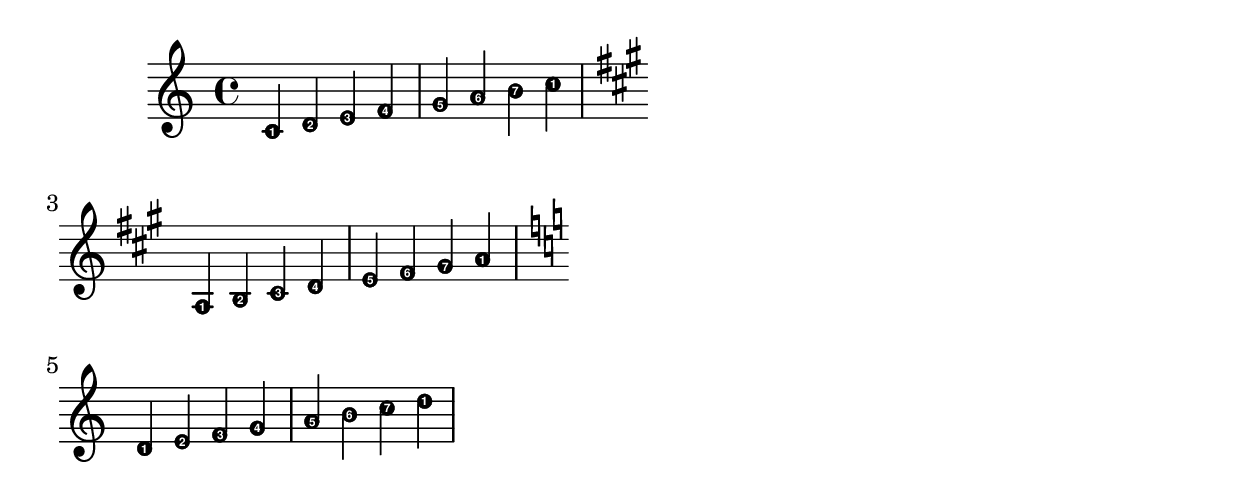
% DO NOT EDIT this file manually; it is automatically
% generated from Documentation/snippets/new
% Make any changes in Documentation/snippets/new/
% and then run scripts/auxiliar/makelsr.py
%
% This file is in the public domain.
%% Note: this file works from version 2.13.36
\version "2.14.0"

\header {
%% Translation of GIT committish: 59caa3adce63114ca7972d18f95d4aadc528ec3d
  texidoces = "

Las cabezas de nota de notación fácil utilizan la propiedad
@code{note-names} del objeto @code{NoteHead} para determinar lo que
aparece dentro de la cabeza.  Mediante la sobreescritura de esta
propiedad, es posible imprimir números que representen el grado de la
escala.

Se puede crear un grabador simple que haga esto para la cabeza de cada
nota que ve.

"

  doctitlees = "Números como notas de notación fácil"

  lsrtags = "pitches"
  texidoc = "
Easy notation note heads use the @code{note-names} property
of the @code{NoteHead} object to determine what appears inside
the note head.  By overriding this property, it is possible
to print numbers representing the scale-degree.

A simple engraver can be created to do this for every note head
object it sees.
"
  doctitle = "Numbers as easy note heads"
} % begin verbatim


#(define Ez_numbers_engraver
   (list
    (cons 'acknowledgers
          (list
           (cons 'note-head-interface
                 (lambda (engraver grob source-engraver)
                   (let* ((context (ly:translator-context engraver))
                          (tonic-pitch (ly:context-property context 'tonic))
                          (tonic-name (ly:pitch-notename tonic-pitch))
                          (grob-pitch
                           (ly:event-property (event-cause grob) 'pitch))
                          (grob-name (ly:pitch-notename grob-pitch))
                          (delta (modulo (- grob-name tonic-name) 7))
                          (note-names
                           (make-vector 7 (number->string (1+ delta)))))
                     (ly:grob-set-property! grob 'note-names note-names))))))))

#(set-global-staff-size 26)

\layout {
  ragged-right = ##t
  \context {
    \Voice
    \consists \Ez_numbers_engraver
  }
}

\relative c' {
  \easyHeadsOn
  c4 d e f
  g4 a b c \break

  \key a \major
  a,4 b cis d
  e4 fis gis a \break

  \key d \dorian
  d,4 e f g
  a4 b c d
}
